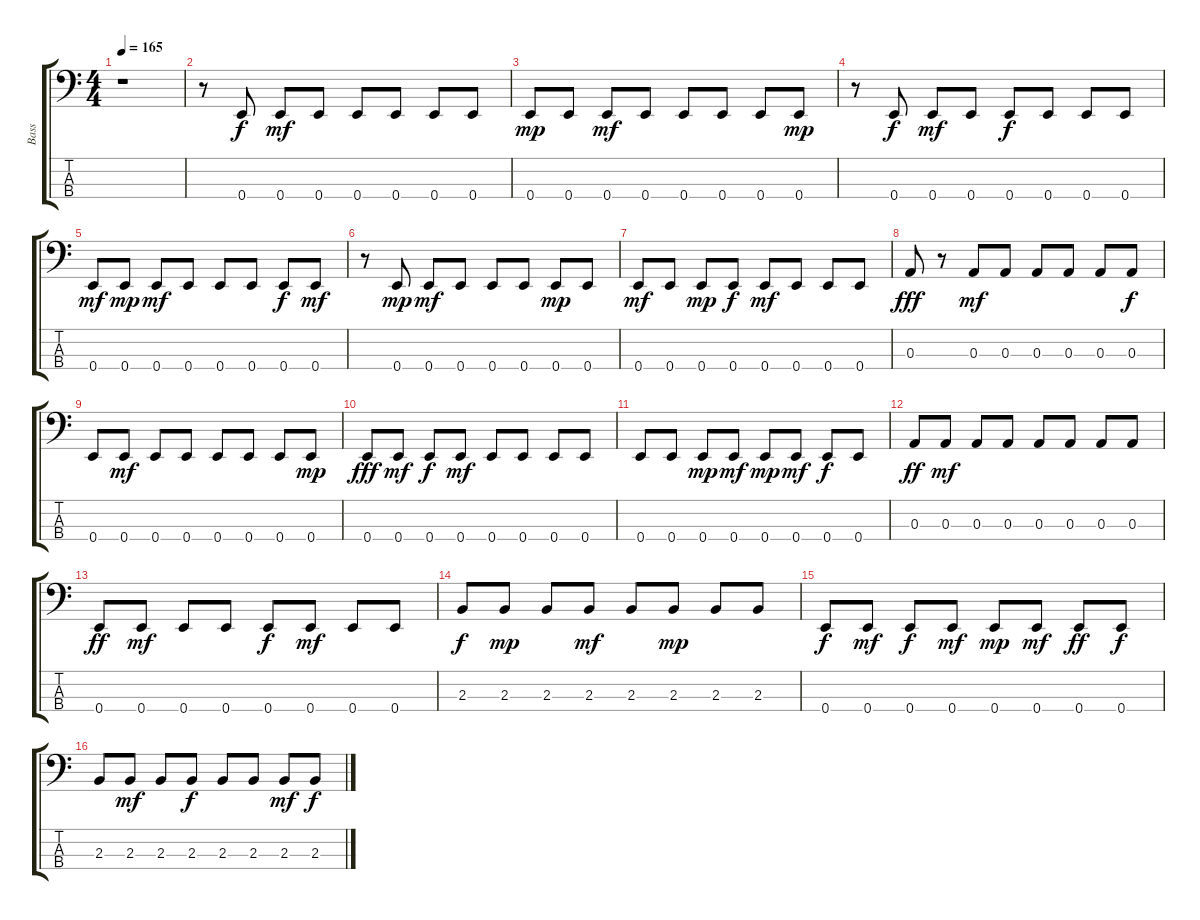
\track ("Bass" "Bass") {instrument electricbasspick}
\staff {score tabs}
\tuning (G2 D2 A1 E1) {hide}
\ts (4 4)
\tempo 165
\clef f4
\ks c
r.1{dy f instrument electricbasspick} |
r.8 0.4.8 0.4.8{dy mf} 0.4.8 0.4.8 0.4.8 0.4.8 0.4.8 |
0.4.8{dy mp} 0.4.8 0.4.8{dy mf} 0.4.8 0.4.8 0.4.8 0.4.8 0.4.8{dy mp} |
r.8 0.4.8{dy f} 0.4.8{dy mf} 0.4.8 0.4.8{dy f} 0.4.8 0.4.8 0.4.8 |
0.4.8{dy mf} 0.4.8{dy mp} 0.4.8{dy mf} 0.4.8 0.4.8 0.4.8 0.4.8{dy f} 0.4.8{dy mf} |
r.8 0.4.8{dy mp} 0.4.8{dy mf} 0.4.8 0.4.8 0.4.8 0.4.8{dy mp} 0.4.8 |
0.4.8{dy mf} 0.4.8 0.4.8{dy mp} 0.4.8{dy f} 0.4.8{dy mf} 0.4.8 0.4.8 0.4.8 |
0.3.8{dy fff} r.8 0.3.8{dy mf} 0.3.8 0.3.8 0.3.8 0.3.8 0.3.8{dy f} |
0.4.8 0.4.8{dy mf} 0.4.8 0.4.8 0.4.8 0.4.8 0.4.8 0.4.8{dy mp} |
0.4.8{dy fff} 0.4.8{dy mf} 0.4.8{dy f} 0.4.8{dy mf} 0.4.8 0.4.8 0.4.8 0.4.8 |
0.4.8 0.4.8 0.4.8{dy mp} 0.4.8{dy mf} 0.4.8{dy mp} 0.4.8{dy mf} 0.4.8{dy f} 0.4.8 |
0.3.8{dy ff} 0.3.8{dy mf} 0.3.8 0.3.8 0.3.8 0.3.8 0.3.8 0.3.8 |
0.4.8{dy ff} 0.4.8{dy mf} 0.4.8 0.4.8 0.4.8{dy f} 0.4.8{dy mf} 0.4.8 0.4.8 |
2.3.8{dy f} 2.3.8{dy mp} 2.3.8 2.3.8{dy mf} 2.3.8 2.3.8{dy mp} 2.3.8 2.3.8 |
0.4.8{dy f} 0.4.8{dy mf} 0.4.8{dy f} 0.4.8{dy mf} 0.4.8{dy mp} 0.4.8{dy mf} 0.4.8{dy ff} 0.4.8{dy f} |
2.3.8 2.3.8{dy mf} 2.3.8 2.3.8{dy f} 2.3.8 2.3.8 2.3.8{dy mf} 2.3.8{dy f}
